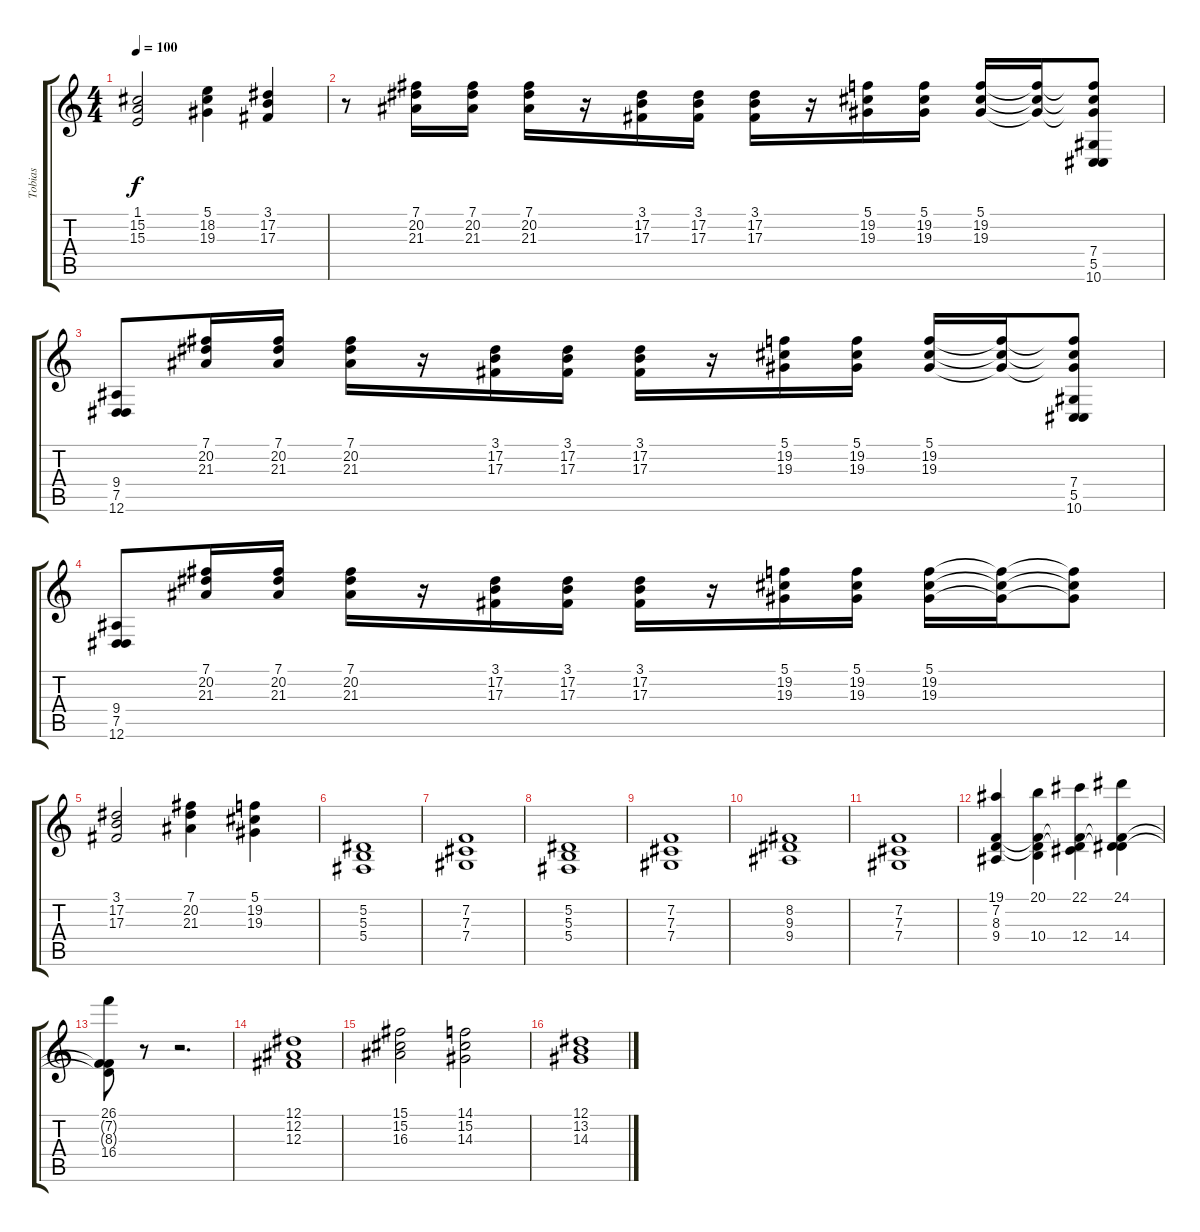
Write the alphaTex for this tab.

\track ("Tobias" "Tobias") {instrument stringensemble1}
\staff {score tabs}
\tuning (Eb4 Bb3 Gb3 Db3 Ab2 Eb2) {hide}
\ts (4 4)
\tempo 100
\clef g2
\ks c
(1.1 15.2 15.3).2{dy f} (5.1 18.2 19.3).4 (3.1 17.2 17.3).4 |
r.8 (7.1 20.2 21.3).16 (7.1 20.2 21.3).16 (7.1 20.2 21.3).16 r.16 (3.1 17.2 17.3).16 (3.1 17.2 17.3).16 (3.1 17.2 17.3).16 r.16 (5.1 19.2 19.3).16 (5.1 19.2 19.3).16 (5.1 19.2 19.3).16 (5.1{t} 19.2{t} 19.3{t}).16 (5.1{t} 19.2{t} 19.3{t} 7.4 5.5 10.6).8 |
(9.4 7.5 12.6).8 (7.1 20.2 21.3).16 (7.1 20.2 21.3).16 (7.1 20.2 21.3).16 r.16 (3.1 17.2 17.3).16 (3.1 17.2 17.3).16 (3.1 17.2 17.3).16 r.16 (5.1 19.2 19.3).16 (5.1 19.2 19.3).16 (5.1 19.2 19.3).16 (5.1{t} 19.2{t} 19.3{t}).16 (5.1{t} 19.2{t} 19.3{t} 7.4 5.5 10.6).8 |
(9.4 7.5 12.6).8 (7.1 20.2 21.3).16 (7.1 20.2 21.3).16 (7.1 20.2 21.3).16 r.16 (3.1 17.2 17.3).16 (3.1 17.2 17.3).16 (3.1 17.2 17.3).16 r.16 (5.1 19.2 19.3).16 (5.1 19.2 19.3).16 (5.1 19.2 19.3).16 (5.1{t} 19.2{t} 19.3{t}).16 (5.1{t} 19.2{t} 19.3{t}).8 |
(3.1 17.2 17.3).2 (7.1 20.2 21.3).4 (5.1 19.2 19.3).4 |
(5.2 5.3 5.4).1{volume 9} |
(7.2 7.3 7.4).1 |
(5.2 5.3 5.4).1 |
(7.2 7.3 7.4).1 |
(8.2 9.3 9.4).1 |
(7.2 7.3 7.4).1 |
(19.1 7.2 8.3 9.4).4 (20.1 7.2{t} 8.3{t} 10.4).4 (22.1 7.2{t} 8.3{t} 12.4).4 (24.1 7.2{t} 8.3{t} 14.4).4 |
(26.1 7.2{t} 8.3{t} 16.4).8 r.8 r.2{d} |
(12.1 12.2 12.3).1 |
(15.1 15.2 16.3).2 (14.1 15.2 14.3).2 |
(12.1 13.2 14.3).1
